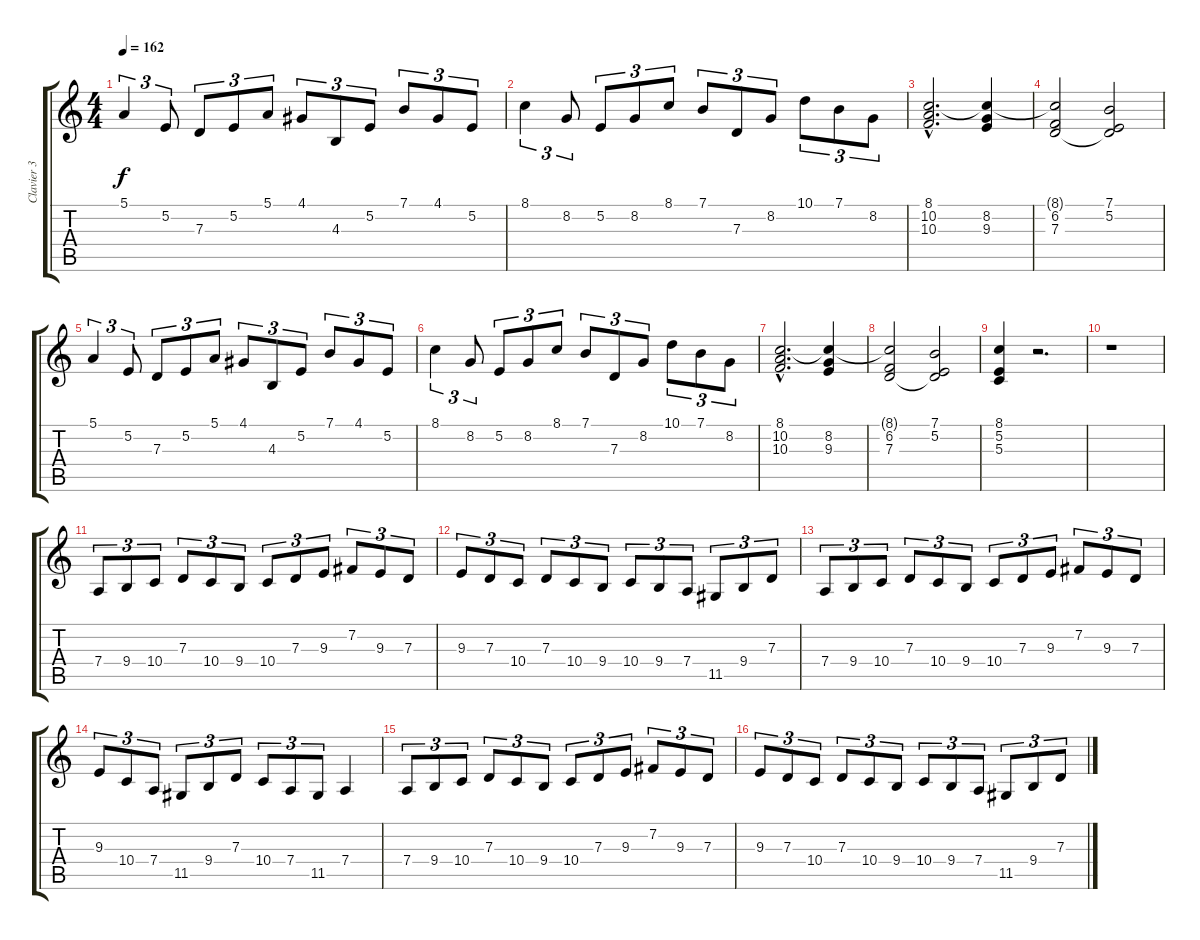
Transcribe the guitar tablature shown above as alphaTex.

\track ("Clavier 3" "Clavier 3") {instrument rockorgan}
\staff {score tabs}
\tuning (E4 B3 G3 D3 A2 E2) {hide}
\ts (4 4)
\tempo 162
\clef g2
\ks c
5.1.4{tu (3 2) dy f} 5.2.8{tu (3 2)} 7.3.8{tu (3 2)} 5.2.8{tu (3 2)} 5.1.8{tu (3 2)} 4.1.8{tu (3 2)} 4.3.8{tu (3 2)} 5.2.8{tu (3 2)} 7.1.8{tu (3 2)} 4.1.8{tu (3 2)} 5.2.8{tu (3 2)} |
8.1.4{tu (3 2)} 8.2.8{tu (3 2)} 5.2.8{tu (3 2)} 8.2.8{tu (3 2)} 8.1.8{tu (3 2)} 7.1.8{tu (3 2)} 7.3.8{tu (3 2)} 8.2.8{tu (3 2)} 10.1.8{tu (3 2)} 7.1.8{tu (3 2)} 8.2.8{tu (3 2)} |
(8.1{hac} 10.2{hac} 10.3{hac}).2{d} (8.1{t} 8.2 9.3).4 |
(8.1{t} 6.2 7.3).2 (7.1 5.2 7.3{t}).2 |
5.1.4{tu (3 2)} 5.2.8{tu (3 2)} 7.3.8{tu (3 2)} 5.2.8{tu (3 2)} 5.1.8{tu (3 2)} 4.1.8{tu (3 2)} 4.3.8{tu (3 2)} 5.2.8{tu (3 2)} 7.1.8{tu (3 2)} 4.1.8{tu (3 2)} 5.2.8{tu (3 2)} |
8.1.4{tu (3 2)} 8.2.8{tu (3 2)} 5.2.8{tu (3 2)} 8.2.8{tu (3 2)} 8.1.8{tu (3 2)} 7.1.8{tu (3 2)} 7.3.8{tu (3 2)} 8.2.8{tu (3 2)} 10.1.8{tu (3 2)} 7.1.8{tu (3 2)} 8.2.8{tu (3 2)} |
(8.1{hac} 10.2{hac} 10.3{hac}).2{d} (8.1{t} 8.2 9.3).4 |
(8.1{t} 6.2 7.3).2 (7.1 5.2 7.3{t}).2 |
(8.1 5.2 5.3).4 r.2{d} |
r.1 |
7.4.8{tu (3 2) volume 13} 9.4.8{tu (3 2)} 10.4.8{tu (3 2)} 7.3.8{tu (3 2)} 10.4.8{tu (3 2)} 9.4.8{tu (3 2)} 10.4.8{tu (3 2)} 7.3.8{tu (3 2)} 9.3.8{tu (3 2)} 7.2.8{tu (3 2)} 9.3.8{tu (3 2)} 7.3.8{tu (3 2)} |
9.3.8{tu (3 2)} 7.3.8{tu (3 2)} 10.4.8{tu (3 2)} 7.3.8{tu (3 2)} 10.4.8{tu (3 2)} 9.4.8{tu (3 2)} 10.4.8{tu (3 2)} 9.4.8{tu (3 2)} 7.4.8{tu (3 2)} 11.5.8{tu (3 2)} 9.4.8{tu (3 2)} 7.3.8{tu (3 2)} |
7.4.8{tu (3 2)} 9.4.8{tu (3 2)} 10.4.8{tu (3 2)} 7.3.8{tu (3 2)} 10.4.8{tu (3 2)} 9.4.8{tu (3 2)} 10.4.8{tu (3 2)} 7.3.8{tu (3 2)} 9.3.8{tu (3 2)} 7.2.8{tu (3 2)} 9.3.8{tu (3 2)} 7.3.8{tu (3 2)} |
9.3.8{tu (3 2)} 10.4.8{tu (3 2)} 7.4.8{tu (3 2)} 11.5.8{tu (3 2)} 9.4.8{tu (3 2)} 7.3.8{tu (3 2)} 10.4.8{tu (3 2)} 7.4.8{tu (3 2)} 11.5.8{tu (3 2)} 7.4.4 |
7.4.8{tu (3 2)} 9.4.8{tu (3 2)} 10.4.8{tu (3 2)} 7.3.8{tu (3 2)} 10.4.8{tu (3 2)} 9.4.8{tu (3 2)} 10.4.8{tu (3 2)} 7.3.8{tu (3 2)} 9.3.8{tu (3 2)} 7.2.8{tu (3 2)} 9.3.8{tu (3 2)} 7.3.8{tu (3 2)} |
9.3.8{tu (3 2)} 7.3.8{tu (3 2)} 10.4.8{tu (3 2)} 7.3.8{tu (3 2)} 10.4.8{tu (3 2)} 9.4.8{tu (3 2)} 10.4.8{tu (3 2)} 9.4.8{tu (3 2)} 7.4.8{tu (3 2)} 11.5.8{tu (3 2)} 9.4.8{tu (3 2)} 7.3.8{tu (3 2)}
